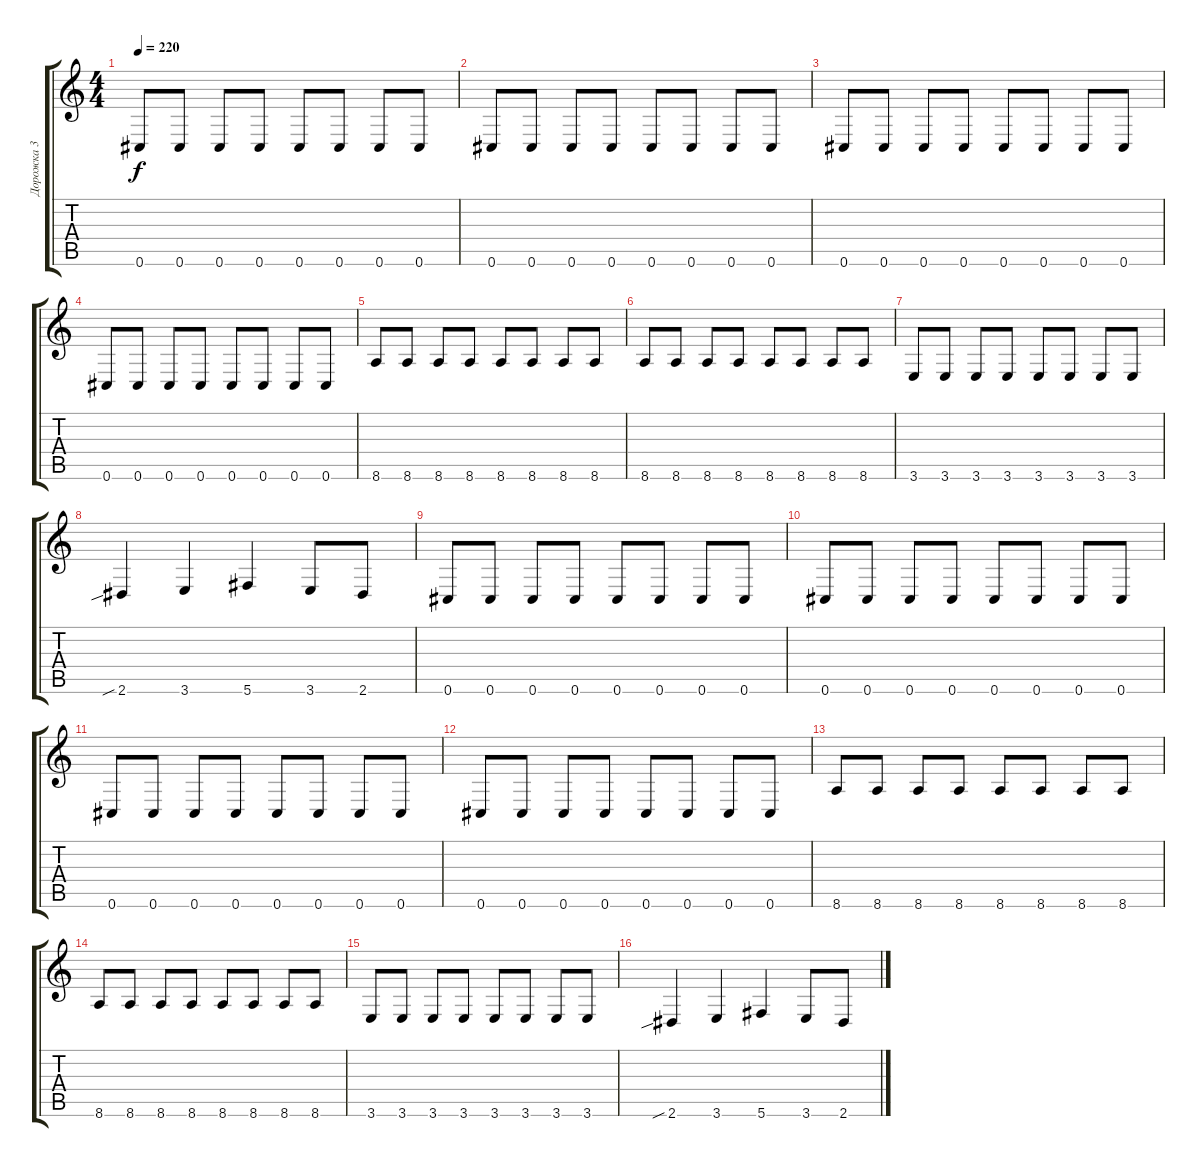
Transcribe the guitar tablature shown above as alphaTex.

\track ("Дорожка 3" "Дорожка 3") {instrument electricbassfinger}
\staff {score tabs}
\tuning (Db4 Ab3 E3 B2 Gb2 Db2) {hide}
\ts (4 4)
\tempo 220
\clef g2
\ks c
0.6.8{dy f} 0.6.8 0.6.8 0.6.8 0.6.8 0.6.8 0.6.8 0.6.8 |
0.6.8 0.6.8 0.6.8 0.6.8 0.6.8 0.6.8 0.6.8 0.6.8 |
0.6.8 0.6.8 0.6.8 0.6.8 0.6.8 0.6.8 0.6.8 0.6.8 |
0.6.8 0.6.8 0.6.8 0.6.8 0.6.8 0.6.8 0.6.8 0.6.8 |
8.6.8 8.6.8 8.6.8 8.6.8 8.6.8 8.6.8 8.6.8 8.6.8 |
8.6.8 8.6.8 8.6.8 8.6.8 8.6.8 8.6.8 8.6.8 8.6.8 |
3.6.8 3.6.8 3.6.8 3.6.8 3.6.8 3.6.8 3.6.8 3.6.8 |
2.6{sib}.4 3.6.4 5.6.4 3.6.8 2.6.8 |
0.6.8 0.6.8 0.6.8 0.6.8 0.6.8 0.6.8 0.6.8 0.6.8 |
0.6.8 0.6.8 0.6.8 0.6.8 0.6.8 0.6.8 0.6.8 0.6.8 |
0.6.8 0.6.8 0.6.8 0.6.8 0.6.8 0.6.8 0.6.8 0.6.8 |
0.6.8 0.6.8 0.6.8 0.6.8 0.6.8 0.6.8 0.6.8 0.6.8 |
8.6.8 8.6.8 8.6.8 8.6.8 8.6.8 8.6.8 8.6.8 8.6.8 |
8.6.8 8.6.8 8.6.8 8.6.8 8.6.8 8.6.8 8.6.8 8.6.8 |
3.6.8 3.6.8 3.6.8 3.6.8 3.6.8 3.6.8 3.6.8 3.6.8 |
2.6{sib}.4 3.6.4 5.6.4 3.6.8 2.6.8
